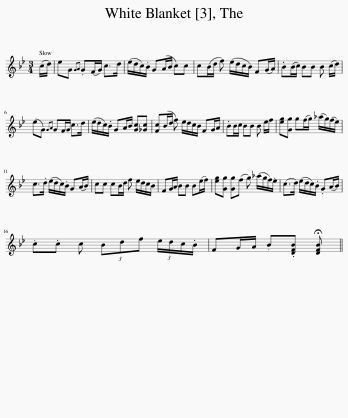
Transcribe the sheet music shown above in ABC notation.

X:1
L:1/8
M:3/4
I:linebreak $
K:Bb
V:1 treble
V:1
 (c/d/) | eG{GA} .G(F/G/) c>d | (e/d/c/).B/ G(A/B/ c)c | c(B/d/ f) (e/d/c/B/) F(G/A/) | .B(B/c/) BB B (c/d/) |$ %5
 (eG){GA} GF/G/ c>d | (e/d/c/).B/ GA/B/ [Gc][_Gc] | [Fc](B/d/ f) e/d/c/B/ FG/A/ | .BB/c/ BB B e/f/ | [eg][Gg] g(f/g/) (_a/g/)(f/e/) |$ %10
 c>.d (e/d/c/).B/ G(A/B/) | cc cB/d/ f e/d/c/B/ | FG/A/ BB B(e/f/) | [eg][Gg] [Gg](f g) (_a/g/f/).e/ | (c>d) (e/d/c/).B/ .G(A/B/) |$ %15
 .c.c c (3Bdf (3e/d/c/.B/ | FG/A/ .B.[DFB] !fermata![DFB] || %17
